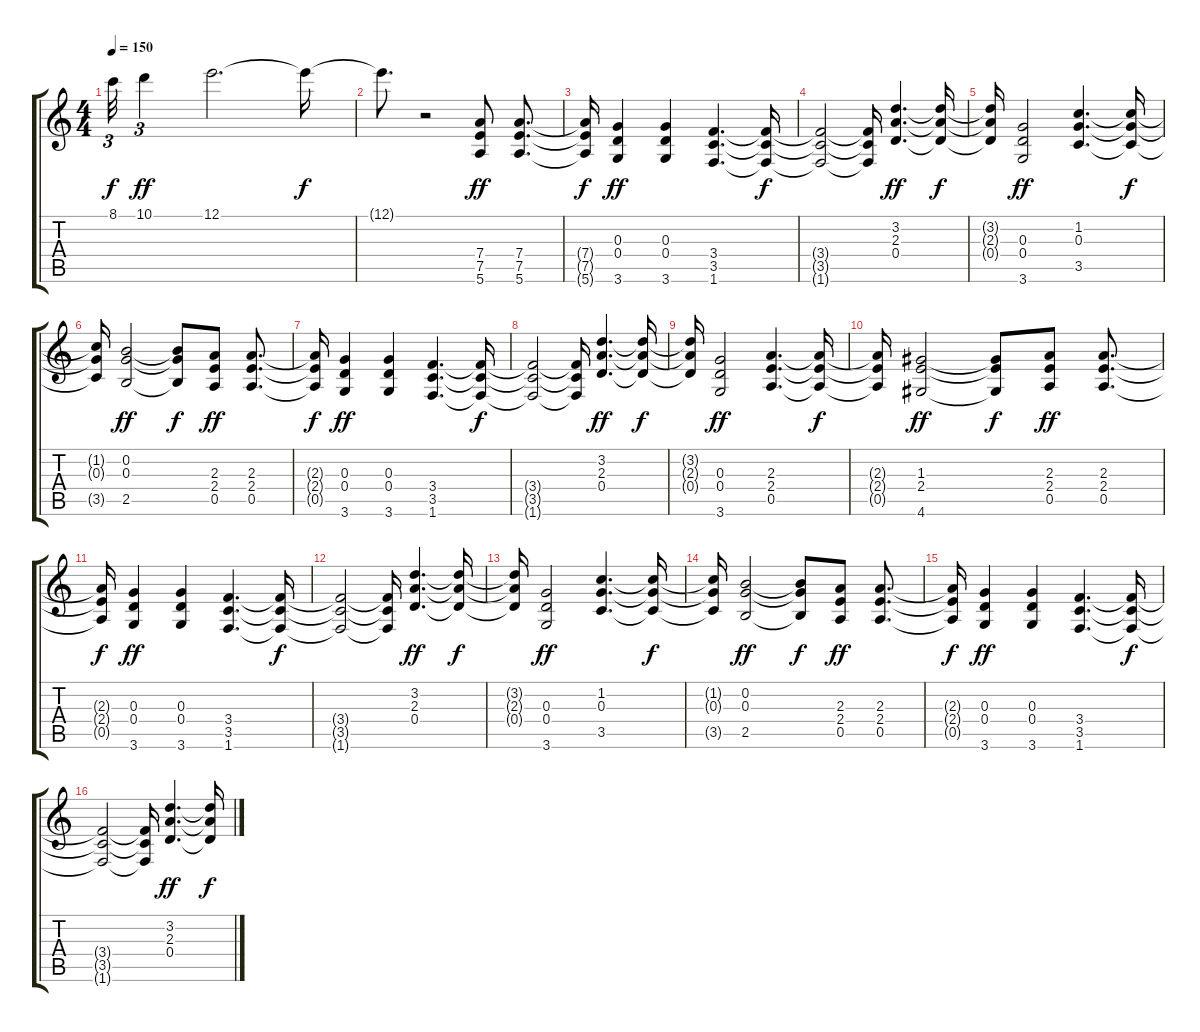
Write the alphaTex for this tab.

\track "" {instrument acousticguitarnylon}
\staff {score tabs}
\tuning (E4 B3 G3 D3 A2 E2) {hide}
\ts (4 4)
\tempo 150
\clef g2
\ks c
8.1{t}.32{tu (3 2) dy f} 10.1.4{tu (3 2) dy ff} 12.1.2{d} 12.1{t}.16{dy f} |
12.1{t}.8{d} r.2 (7.4 7.5 5.6).8{dy ff} (7.4 7.5 5.6).8{d} |
(7.4{t} 7.5{t} 5.6{t}).16{dy f} (0.3 0.4 3.6).4{dy ff} (0.3 0.4 3.6).4 (3.4 3.5 1.6).4{d} (3.4{t} 3.5{t} 1.6{t}).16{dy f} |
(3.4{t} 3.5{t} 1.6{t}).2 (3.4{t} 3.5{t} 1.6{t}).16 (3.2 2.3 0.4).4{d dy ff} (3.2{t} 2.3{t} 0.4{t}).16{dy f} |
(3.2{t} 2.3{t} 0.4{t}).16 (0.3 0.4 3.6).2{dy ff} (1.2 0.3 3.5).4{d} (1.2{t} 0.3{t} 3.5{t}).16{dy f} |
(1.2{t} 0.3{t} 3.5{t}).16 (0.2 0.3 2.5).2{dy ff} (0.2{t} 0.3{t} 2.5{t}).8{dy f} (2.3 2.4 0.5).8{dy ff} (2.3 2.4 0.5).8{d} |
(2.3{t} 2.4{t} 0.5{t}).16{dy f} (0.3 0.4 3.6).4{dy ff} (0.3 0.4 3.6).4 (3.4 3.5 1.6).4{d} (3.4{t} 3.5{t} 1.6{t}).16{dy f} |
(3.4{t} 3.5{t} 1.6{t}).2 (3.4{t} 3.5{t} 1.6{t}).16 (3.2 2.3 0.4).4{d dy ff} (3.2{t} 2.3{t} 0.4{t}).16{dy f} |
(3.2{t} 2.3{t} 0.4{t}).16 (0.3 0.4 3.6).2{dy ff} (2.3 2.4 0.5).4{d} (2.3{t} 2.4{t} 0.5{t}).16{dy f} |
(2.3{t} 2.4{t} 0.5{t}).16 (1.3 2.4 4.6).2{dy ff} (1.3{t} 2.4{t} 4.6{t}).8{dy f} (2.3 2.4 0.5).8{dy ff} (2.3 2.4 0.5).8{d} |
(2.3{t} 2.4{t} 0.5{t}).16{dy f} (0.3 0.4 3.6).4{dy ff} (0.3 0.4 3.6).4 (3.4 3.5 1.6).4{d} (3.4{t} 3.5{t} 1.6{t}).16{dy f} |
(3.4{t} 3.5{t} 1.6{t}).2 (3.4{t} 3.5{t} 1.6{t}).16 (3.2 2.3 0.4).4{d dy ff} (3.2{t} 2.3{t} 0.4{t}).16{dy f} |
(3.2{t} 2.3{t} 0.4{t}).16 (0.3 0.4 3.6).2{dy ff} (1.2 0.3 3.5).4{d} (1.2{t} 0.3{t} 3.5{t}).16{dy f} |
(1.2{t} 0.3{t} 3.5{t}).16 (0.2 0.3 2.5).2{dy ff} (0.2{t} 0.3{t} 2.5{t}).8{dy f} (2.3 2.4 0.5).8{dy ff} (2.3 2.4 0.5).8{d} |
(2.3{t} 2.4{t} 0.5{t}).16{dy f} (0.3 0.4 3.6).4{dy ff} (0.3 0.4 3.6).4 (3.4 3.5 1.6).4{d} (3.4{t} 3.5{t} 1.6{t}).16{dy f} |
(3.4{t} 3.5{t} 1.6{t}).2 (3.4{t} 3.5{t} 1.6{t}).16 (3.2 2.3 0.4).4{d dy ff} (3.2{t} 2.3{t} 0.4{t}).16{dy f}
